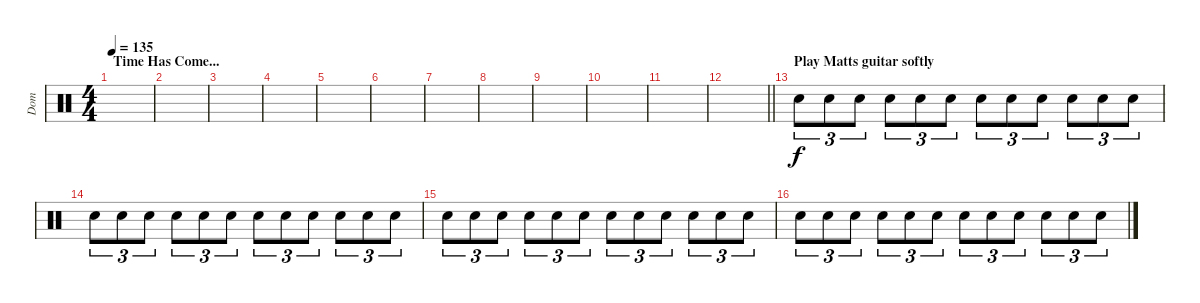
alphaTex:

\track ("Dom" "Dom") {instrument percussion}
\staff {score}
\articulation defaults
\ts (4 4)
\section ("" "Time Has Come...")
\tempo 135
\clef neutral
\ks c
|
|
|
|
|
|
|
|
|
|
|
\barLineRight lightlight
|
\section ("" "Play Matts guitar softly")
"Electric Snare (hit)".8{tu (3 2) volume 8} "Electric Snare (hit)".8{tu (3 2)} "Electric Snare (hit)".8{tu (3 2)} "Electric Snare (hit)".8{tu (3 2)} "Electric Snare (hit)".8{tu (3 2)} "Electric Snare (hit)".8{tu (3 2)} "Electric Snare (hit)".8{tu (3 2)} "Electric Snare (hit)".8{tu (3 2)} "Electric Snare (hit)".8{tu (3 2)} "Electric Snare (hit)".8{tu (3 2)} "Electric Snare (hit)".8{tu (3 2)} "Electric Snare (hit)".8{tu (3 2)} |
"Electric Snare (hit)".8{tu (3 2)} "Electric Snare (hit)".8{tu (3 2)} "Electric Snare (hit)".8{tu (3 2)} "Electric Snare (hit)".8{tu (3 2)} "Electric Snare (hit)".8{tu (3 2)} "Electric Snare (hit)".8{tu (3 2)} "Electric Snare (hit)".8{tu (3 2)} "Electric Snare (hit)".8{tu (3 2)} "Electric Snare (hit)".8{tu (3 2)} "Electric Snare (hit)".8{tu (3 2)} "Electric Snare (hit)".8{tu (3 2)} "Electric Snare (hit)".8{tu (3 2)} |
"Electric Snare (hit)".8{tu (3 2) volume 9} "Electric Snare (hit)".8{tu (3 2)} "Electric Snare (hit)".8{tu (3 2)} "Electric Snare (hit)".8{tu (3 2)} "Electric Snare (hit)".8{tu (3 2)} "Electric Snare (hit)".8{tu (3 2)} "Electric Snare (hit)".8{tu (3 2)} "Electric Snare (hit)".8{tu (3 2)} "Electric Snare (hit)".8{tu (3 2)} "Electric Snare (hit)".8{tu (3 2)} "Electric Snare (hit)".8{tu (3 2)} "Electric Snare (hit)".8{tu (3 2)} |
"Electric Snare (hit)".8{tu (3 2)} "Electric Snare (hit)".8{tu (3 2)} "Electric Snare (hit)".8{tu (3 2)} "Electric Snare (hit)".8{tu (3 2)} "Electric Snare (hit)".8{tu (3 2)} "Electric Snare (hit)".8{tu (3 2)} "Electric Snare (hit)".8{tu (3 2)} "Electric Snare (hit)".8{tu (3 2)} "Electric Snare (hit)".8{tu (3 2)} "Electric Snare (hit)".8{tu (3 2)} "Electric Snare (hit)".8{tu (3 2)} "Electric Snare (hit)".8{tu (3 2)}
